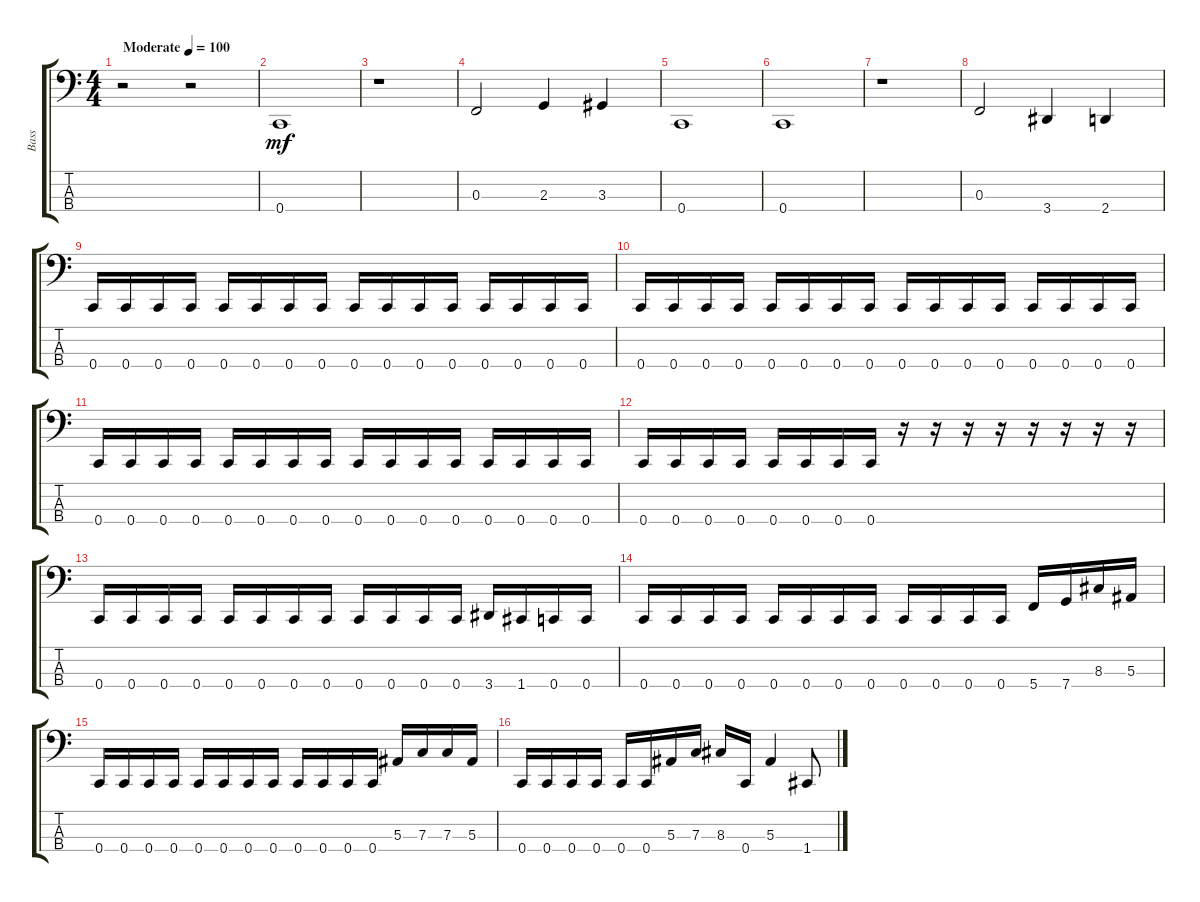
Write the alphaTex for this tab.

\track ("Bass" "Bass") {instrument electricbasspick}
\staff {score tabs}
\tuning (Eb2 Bb1 F1 C1) {hide}
\ts (4 4)
\tempo (100 "Moderate")
\clef f4
\ks c
r.2{dy mf instrument electricbasspick} r.2 |
0.4.1 |
r.1 |
0.3.2 2.3.4 3.3.4 |
0.4.1 |
0.4.1 |
r.1 |
0.3.2 3.4.4 2.4.4 |
0.4.16 0.4.16 0.4.16 0.4.16 0.4.16 0.4.16 0.4.16 0.4.16 0.4.16 0.4.16 0.4.16 0.4.16 0.4.16 0.4.16 0.4.16 0.4.16 |
0.4.16 0.4.16 0.4.16 0.4.16 0.4.16 0.4.16 0.4.16 0.4.16 0.4.16 0.4.16 0.4.16 0.4.16 0.4.16 0.4.16 0.4.16 0.4.16 |
0.4.16 0.4.16 0.4.16 0.4.16 0.4.16 0.4.16 0.4.16 0.4.16 0.4.16 0.4.16 0.4.16 0.4.16 0.4.16 0.4.16 0.4.16 0.4.16 |
0.4.16 0.4.16 0.4.16 0.4.16 0.4.16 0.4.16 0.4.16 0.4.16 r.16 r.16 r.16 r.16 r.16 r.16 r.16 r.16 |
0.4.16 0.4.16 0.4.16 0.4.16 0.4.16 0.4.16 0.4.16 0.4.16 0.4.16 0.4.16 0.4.16 0.4.16 3.4.16 1.4.16 0.4.16 0.4.16 |
0.4.16 0.4.16 0.4.16 0.4.16 0.4.16 0.4.16 0.4.16 0.4.16 0.4.16 0.4.16 0.4.16 0.4.16 5.4.16 7.4.16 8.3.16 5.3.16 |
0.4.16 0.4.16 0.4.16 0.4.16 0.4.16 0.4.16 0.4.16 0.4.16 0.4.16 0.4.16 0.4.16 0.4.16 5.3.16 7.3.16 7.3.16 5.3.16 |
0.4.16 0.4.16 0.4.16 0.4.16 0.4.16 0.4.16 5.3.16 7.3.16 8.3.16 0.4.16 5.3.4 1.4.8
